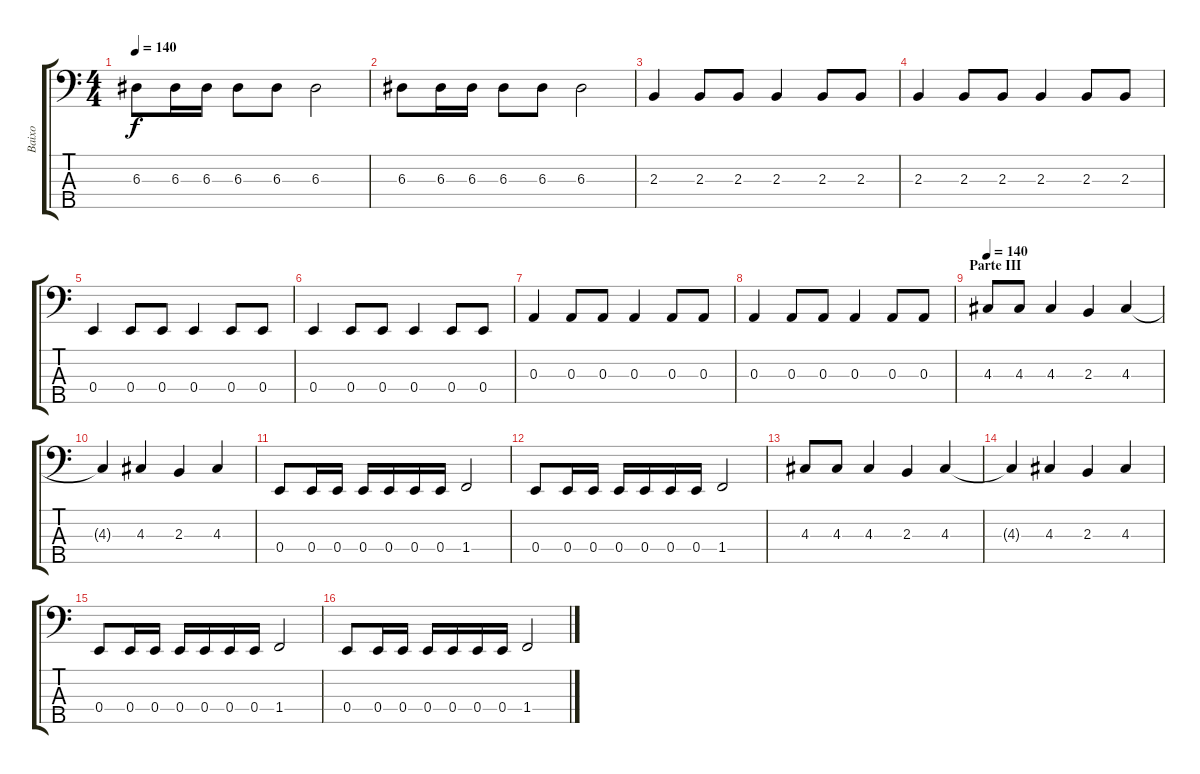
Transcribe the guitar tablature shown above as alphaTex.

\track ("Baixo" "Baixo") {instrument electricbassfinger}
\staff {score tabs}
\tuning (G2 D2 A1 E1 B0) {hide}
\ts (4 4)
\tempo 140
\clef f4
\ks c
6.3.8{dy f} 6.3.16 6.3.16 6.3.8 6.3.8 6.3.2 |
6.3.8 6.3.16 6.3.16 6.3.8 6.3.8 6.3.2 |
2.3.4 2.3.8 2.3.8 2.3.4 2.3.8 2.3.8 |
2.3.4 2.3.8 2.3.8 2.3.4 2.3.8 2.3.8 |
0.4.4 0.4.8 0.4.8 0.4.4 0.4.8 0.4.8 |
0.4.4 0.4.8 0.4.8 0.4.4 0.4.8 0.4.8 |
0.3.4 0.3.8 0.3.8 0.3.4 0.3.8 0.3.8 |
0.3.4 0.3.8 0.3.8 0.3.4 0.3.8 0.3.8 |
\section ("" "Parte III")
\tempo 140
4.3.8{volume 16 instrument electricbassfinger} 4.3.8 4.3.4 2.3.4 4.3.4 |
4.3{t}.4 4.3.4 2.3.4 4.3.4 |
0.4.8 0.4.16 0.4.16 0.4.16 0.4.16 0.4.16 0.4.16 1.4.2 |
0.4.8 0.4.16 0.4.16 0.4.16 0.4.16 0.4.16 0.4.16 1.4.2 |
4.3.8 4.3.8 4.3.4 2.3.4 4.3.4 |
4.3{t}.4 4.3.4 2.3.4 4.3.4 |
0.4.8 0.4.16 0.4.16 0.4.16 0.4.16 0.4.16 0.4.16 1.4.2 |
0.4.8 0.4.16 0.4.16 0.4.16 0.4.16 0.4.16 0.4.16 1.4.2
